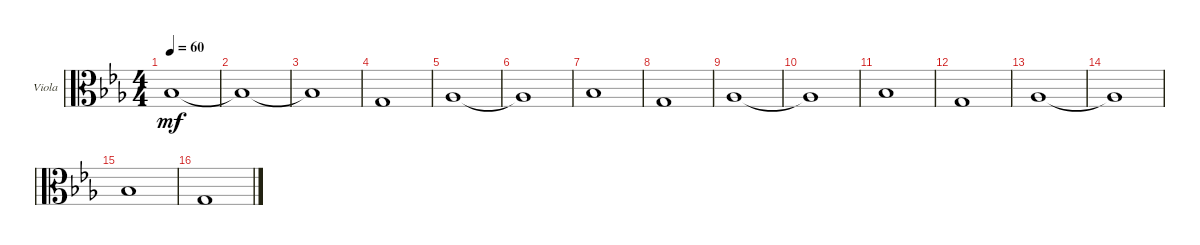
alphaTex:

\bracketExtendMode groupsimilarinstruments
\firstSystemTrackNameOrientation horizontal
\otherSystemsTrackNameOrientation horizontal
\track ("Viola" "Viola") {instrument viola}
\staff {score}
\tuning (E4 B3 G3 D3 A2 E2)
\displaytranspose 12
\ts (4 4)
\tempo 60
\clef c3
\ks eb
1.5.1{dy mf} |
1.5{t}.1 |
1.5{t}.1 |
3.6.1 |
4.6.1 |
4.6{t}.1 |
1.5.1 |
3.6.1 |
4.6.1 |
4.6{t}.1 |
1.5.1 |
3.6.1 |
4.6.1 |
4.6{t}.1 |
1.5.1 |
3.6.1
